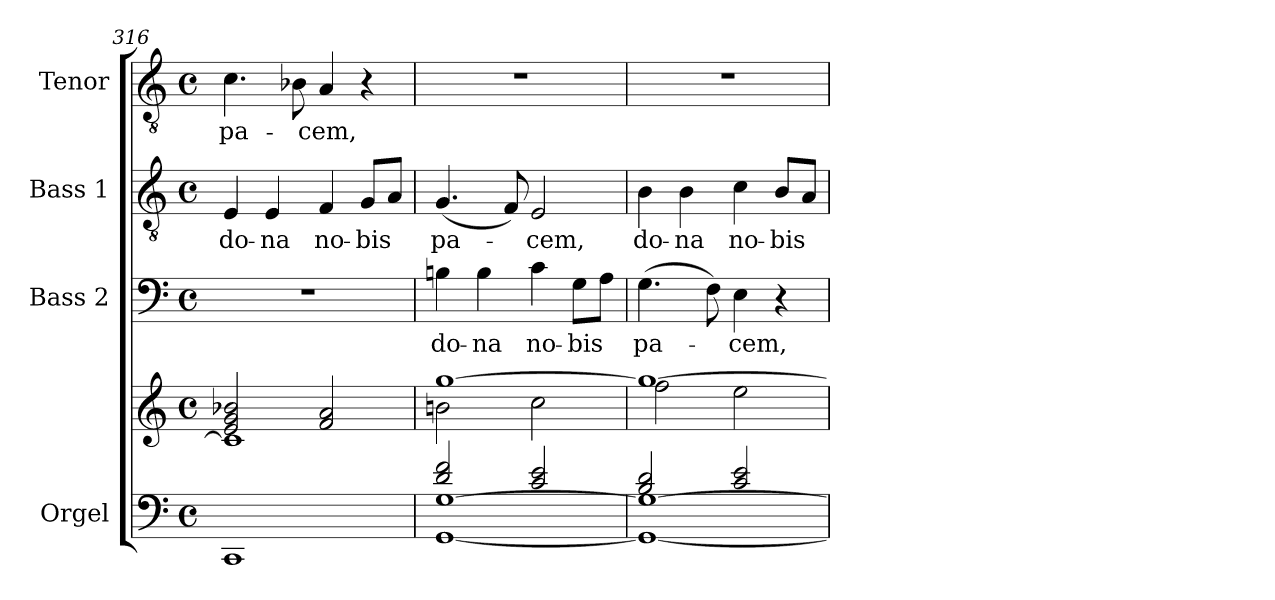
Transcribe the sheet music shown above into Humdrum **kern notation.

**kern	**kern	**kern	**text	**kern	**text	**kern	**text
*part4	*part4	*part3	*part3	*part2	*part2	*part1	*part1
*staff5	*staff4	*staff3	*staff3	*staff2	*staff2	*staff1	*staff1
*I"Orgel	*	*I"Bass 2	*	*I"Bass 1	*	*I"Tenor	*
*I'Org.	*	*I'B. 2	*	*I'B. 1	*	*I'T.	*
*clefF4	*clefG2	*clefF4	*	*clefGv2	*	*clefGv2	*
*k[]	*k[]	*k[]	*	*k[]	*	*k[]	*
*C:	*C:	*C:	*	*C:	*	*C:	*
*M4/4	*M4/4	*M4/4	*	*M4/4	*	*M4/4	*
*met(c)	*met(c)	*met(c)	*	*met(c)	*	*met(c)	*
=316	=316	=316	=316	=316	=316	=316	=316
*	*^	*	*	*	*	*	*
!	!	!	!	!	!	!LO:LY:b	!	!LO:LY:b
1CC	2e/ 2g/ 2b-X/	1c]	1r	.	4E/	do-	4.c\	pa-
!	!	!	!	!	!	!LO:LY:b	!	!
.	.	.	.	.	4E/	-na	.	.
.	.	.	.	.	.	.	8B-X\	.
!	!	!	!	!	!	!LO:LY:b	!	!LO:LY:b
.	2f/ 2a/	.	.	.	4F/	no-	4A/	-cem,
!	!	!	!	!	!	!LO:LY:b	!	!
.	.	.	.	.	8G/L	-bis	4r	.
.	.	.	.	.	8A/J	.	.	.
=317	=317	=317	=317	=317	=317	=317	=317	=317
*^	*	*	*	*	*	*	*	*
*	*^	*	*	*	*	*	*	*	*
!	!	!	!	!	!	!LO:LY:b	!	!LO:LY:b	!	!
2d/ 2f/	[<1GG	[<1G	[>1gg	2bn\	4Bn\	do-	(<4.G/	pa-	1r	.
!	!	!	!	!	!	!LO:LY:b	!	!	!	!
.	.	.	.	.	4B\	-na	.	.	.	.
.	.	.	.	.	.	.	8F/)	.	.	.
!	!	!	!	!	!	!LO:LY:b	!	!LO:LY:b	!	!
2c/ 2e/	.	.	.	2cc\	4c\	no-	2E/	-cem,	.	.
!	!	!	!	!	!	!LO:LY:b	!	!	!	!
.	.	.	.	.	8G\L	-bis	.	.	.	.
.	.	.	.	.	8A\J	.	.	.	.	.
=318	=318	=318	=318	=318	=318	=318	=318	=318	=318	=318
!	!	!	!	!	!	!LO:LY:b	!	!LO:LY:b	!	!
2B/ 2d/	1GG_	1G_	1gg_	2ff\	(>4.G\	pa-	4B\	do-	1r	.
!	!	!	!	!	!	!	!	!LO:LY:b	!	!
.	.	.	.	.	.	.	4B\	-na	.	.
.	.	.	.	.	8F\)	.	.	.	.	.
!	!	!	!	!	!	!LO:LY:b	!	!LO:LY:b	!	!
2c/ 2e/	.	.	.	2ee\	4E\	-cem,	4c\	no-	.	.
!	!	!	!	!	!	!	!	!LO:LY:b	!	!
.	.	.	.	.	4r	.	8B/L	-bis	.	.
.	.	.	.	.	.	.	8A/J	.	.	.
*v	*v	*v	*	*	*	*	*	*	*	*
*	*v	*v	*	*	*	*	*	*
=	=	=	=	=	=	=	=
*-	*-	*-	*-	*-	*-	*-	*-
